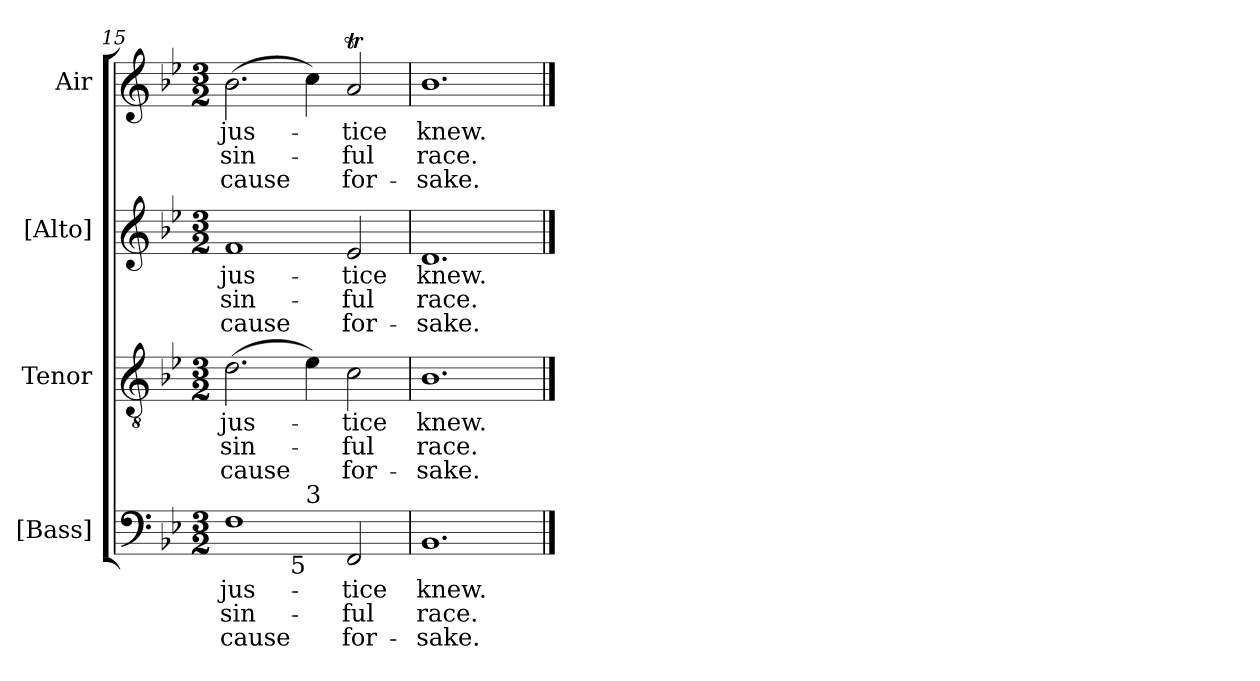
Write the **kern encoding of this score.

**kern	**text	**text	**text	**kern	**text	**text	**text	**kern	**text	**text	**text	**kern	**text	**text	**text
*part4	*part4	*part4	*part4	*part3	*part3	*part3	*part3	*part2	*part2	*part2	*part2	*part1	*part1	*part1	*part1
*staff4	*staff4	*staff4	*staff4	*staff3	*staff3	*staff3	*staff3	*staff2	*staff2	*staff2	*staff2	*staff1	*staff1	*staff1	*staff1
*I"[Bass]	*	*	*	*I"Tenor	*	*	*	*I"[Alto]	*	*	*	*I"Air	*	*	*
*I'B.	*	*	*	*I'T.	*	*	*	*I'A.	*	*	*	*	*	*	*
*clefF4	*	*	*	*clefGv2	*	*	*	*clefG2	*	*	*	*clefG2	*	*	*
*	*	*	*	*ITrd7c12	*	*	*	*	*	*	*	*	*	*	*
*k[b-e-]	*	*	*	*k[b-e-]	*	*	*	*k[b-e-]	*	*	*	*k[b-e-]	*	*	*
*B-:	*	*	*	*B-:	*	*	*	*B-:	*	*	*	*B-:	*	*	*
*M3/2	*	*	*	*M3/2	*	*	*	*M3/2	*	*	*	*M3/2	*	*	*
=15	=15	=15	=15	=15	=15	=15	=15	=15	=15	=15	=15	=15	=15	=15	=15
!	!LO:LY:b:color=#000000	!LO:LY:b:color=#000000	!LO:LY:b:color=#000000	!	!	!	!	!	!	!	!	!	!	!	!
!	!	!	!	!	!LO:LY:b:color=#000000	!LO:LY:b:color=#000000	!LO:LY:b:color=#000000	!	!	!	!	!	!	!	!
!	!	!	!	!	!	!	!	!	!LO:LY:b:color=#000000	!LO:LY:b:color=#000000	!LO:LY:b:color=#000000	!	!	!	!
!LO:TX:b:rj:t=6	!	!	!	!	!	!	!	!	!	!	!	!	!	!	!
!LO:TX:t=4	!	!	!	!	!	!	!	!	!	!	!	!	!	!	!
!	!	!	!	!	!	!	!	!	!	!	!	!	!LO:LY:b:color=#000000	!LO:LY:b:color=#000000	!LO:LY:b:color=#000000
*^	*	*	*	*	*	*	*	*	*	*	*	*	*	*	*
1Fi	2.ryy	jus-	sin-	cause	(2.Di\	jus-	sin-	cause	1fi	jus-	sin-	cause	(2.b-i\	jus-	sin-	cause
!	!LO:TX:b:rj:t=5	!	!	!	!	!	!	!	!	!	!	!	!	!	!	!
!	!LO:TX:t=3	!	!	!	!	!	!	!	!	!	!	!	!	!	!	!
.	2.ryy	.	.	.	4E-i\)	.	.	.	.	.	.	.	4cci\)	.	.	.
!	!	!LO:LY:b:color=#000000	!LO:LY:b:color=#000000	!LO:LY:b:color=#000000	!	!	!	!	!	!	!	!	!	!	!	!
!	!	!	!	!	!	!LO:LY:b:color=#000000	!LO:LY:b:color=#000000	!LO:LY:b:color=#000000	!	!	!	!	!	!	!	!
!	!	!	!	!	!	!	!	!	!	!LO:LY:b:color=#000000	!LO:LY:b:color=#000000	!LO:LY:b:color=#000000	!	!	!	!
!	!	!	!	!	!	!	!	!	!	!	!	!	!	!LO:LY:b:color=#000000	!LO:LY:b:color=#000000	!LO:LY:b:color=#000000
2FFi/	.	-tice	-ful	for-	2Ci\	-tice	-ful	for-	2e-i/	-tice	-ful	for-	2ati/	-tice	-ful	for-
*v	*v	*	*	*	*	*	*	*	*	*	*	*	*	*	*	*
=16	=16	=16	=16	=16	=16	=16	=16	=16	=16	=16	=16	=16	=16	=16	=16
*^	*	*	*	*	*	*	*	*	*	*	*	*	*	*	*
!	!	!LO:LY:b:color=#000000	!LO:LY:b:color=#000000	!LO:LY:b:color=#000000	!	!	!	!	!	!	!	!	!	!	!	!
*v	*v	*	*	*	*	*	*	*	*	*	*	*	*	*	*	*
*^	*	*	*	*	*	*	*	*	*	*	*	*	*	*	*
!	!	!	!	!	!	!LO:LY:b:color=#000000	!LO:LY:b:color=#000000	!LO:LY:b:color=#000000	!	!	!	!	!	!	!	!
*v	*v	*	*	*	*	*	*	*	*	*	*	*	*	*	*	*
*^	*	*	*	*	*	*	*	*	*	*	*	*	*	*	*
!	!	!	!	!	!	!	!	!	!	!LO:LY:b:color=#000000	!LO:LY:b:color=#000000	!LO:LY:b:color=#000000	!	!	!	!
*v	*v	*	*	*	*	*	*	*	*	*	*	*	*	*	*	*
*^	*	*	*	*	*	*	*	*	*	*	*	*	*	*	*
!	!	!	!	!	!	!	!	!	!	!	!	!	!	!LO:LY:b:color=#000000	!LO:LY:b:color=#000000	!LO:LY:b:color=#000000
*v	*v	*	*	*	*	*	*	*	*	*	*	*	*	*	*	*
1.BB-i	knew.	race.	-sake.	1.BB-i	knew.	race.	-sake.	1.di	knew.	race.	-sake.	1.b-i	knew.	race.	-sake.
==	==	==	==	==	==	==	==	==	==	==	==	==	==	==	==
*-	*-	*-	*-	*-	*-	*-	*-	*-	*-	*-	*-	*-	*-	*-	*-
